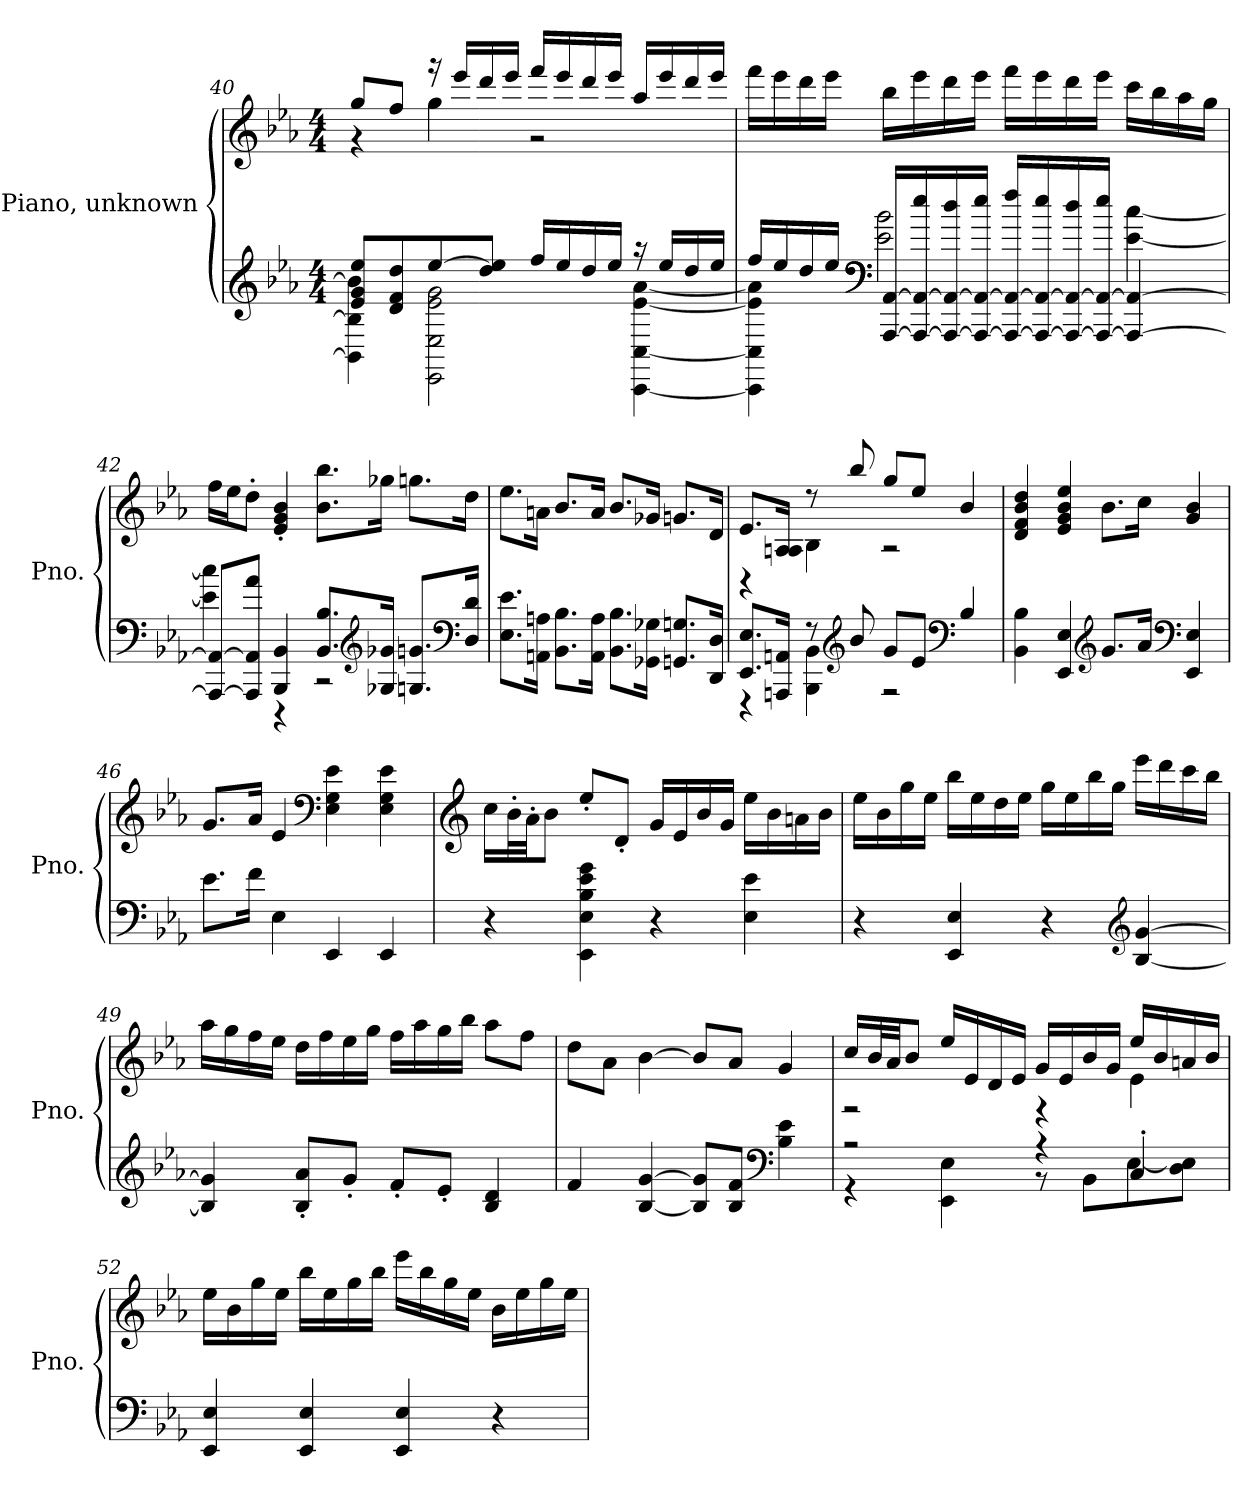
**kern	**kern
*part1	*part1
*staff2	*staff1
*I"Piano, unknown	*
*I'Pno.	*
*clefG2	*clefG2
*k[b-e-a-]	*k[b-e-a-]
*M4/4	*M4/4
=40	=40
*^	*^
8e-/ 8g/ 8ee-/L	4BB-\] 4B-\] 4b-\]	8gg/L	4r
8d/ 8f/ 8dd/	.	8ff/J	.
[8ee-/	2EE-\ 2E-\ 2e-\ 2g\	16r	4gg\
.	.	16eee-/LL	.
8dd/ 8ee-/]J	.	16ddd/	.
.	.	16eee-/JJ	.
16ff/LL	.	16fff/LL	2r
16ee-/	.	16eee-/	.
16dd/	.	16ddd/	.
16ee-/JJ	.	16eee-/JJ	.
16r	[4CC\ [4C\ [4e-\ [4a-\	16aa-/LL	.
16ee-/LL	.	16eee-/	.
16dd/	.	16ddd/	.
16ee-/JJ	.	16eee-/JJ	.
*	*	*v	*v
!!LO:LB:g=z
=41	=41	=41
16ff/LL	4CC\] 4C\] 4e-\] 4a-\]	16fff\LL
16ee-/	.	16eee-\
16dd/	.	16ddd\
16ee-/JJ	.	16eee-\JJ
*clefF4	*	*
[16AAA-/ [16AA-/LL	2e-\ 2b-\	16bb-\LL
16AAA-/_ 16AA-/_ 16ee-/	.	16eee-\
16AAA-/_ 16AA-/_ 16dd/	.	16ddd\
16AAA-/_ 16AA-/_ 16ee-/JJ	.	16eee-\JJ
16AAA-/_ 16AA-/_ 16ff/LL	.	16fff\LL
16AAA-/_ 16AA-/_ 16ee-/	.	16eee-\
16AAA-/_ 16AA-/_ 16dd/	.	16ddd\
16AAA-/_ 16AA-/_ 16ee-/JJ	.	16eee-\JJ
4AAA-/_ 4AA-/_	[4e-\ [4cc\	16ccc\LL
.	.	16bb-\
.	.	16aa-\
.	.	16gg\JJ
=42	=42	=42
8AAA-/_ 8AA-/_L	4e-\] 4cc\]	16ff\LL
.	.	16ee-\J
8AAA-/] 8AA-/] 8a-/J	.	8dd'\J
4BBB-/ 4BB-/	4r	4e-/' 4g/' 4b-/'
8.BB-/ 8.B-/L	2r	8.b-\ 8.bb-\L
*clefG2	*	*
16G-X/ 16g-X/Jk	.	16gg-X\Jk
8.Gn/ 8.gn/L	.	8.ggn\L
*clefF4	*	*
16D/ 16d/Jk	.	16dd\Jk
*v	*v	*
!!LO:PB:g=z
=43	=43
8.E-\ 8.e-\L	8.ee-\L
16AAn\ 16An\Jk	16an\Jk
8.BB-\ 8.B-\L	8.b-/L
16AA\ 16A\Jk	16a/Jk
8.BB-\ 8.B-\L	8.b-/L
16GG-X\ 16G-X\Jk	16g-X/Jk
8.GGn/ 8.Gn/L	8.gn/L
16DD/ 16D/Jk	16d/Jk
=44	=44
*^	*^
8.EE-/ 8.E-/L	4r	8.e-/L	4r
16AAAn/ 16AAn/Jk	.	16A-/ 16An/Jk	.
8r	4BBB-\ 4BB-\	8r	4B-\
*clefG2	*	*	*
8b-/	.	8bb-/	.
8g/L	2r	8gg/L	2r
8e-/J	.	8ee-/J	.
*clefF4	*	*	*
4B-/	.	4b-/	.
*v	*v	*	*
*	*v	*v
=45	=45
4BB-\ 4B-\	4d/ 4f/ 4b-/ 4dd/
4EE-/ 4E-/	4e-/ 4g/ 4b-/ 4ee-/
*clefG2	*
8.g/L	8.b-\L
16a-/Jk	16cc\Jk
*clefF4	*
4EE-/ 4E-/	4g/ 4b-/
!!LO:LB:g=z
=46	=46
8.e-\L	8.g/L
16f\Jk	16a-/Jk
4E-\	4e-/
*	*clefF4
4EE-/	4E-\ 4G\ 4e-\
4EE-/	4E-\ 4G\ 4e-\
=47	=47
*	*clefG2
4r	16cc\LL
.	32b-'\L
.	32a-'\JJ
.	8b-\J
4EE-\ 4E-\ 4B-\ 4e-\ 4g\	8ee-'/L
.	8d'/J
4r	16g/LL
.	16e-/
.	16b-/
.	16g/JJ
4E-\ 4e-\	16ee-\LL
.	16b-\
.	16an\
.	16b-\JJ
=48	=48
4r	16ee-\LL
.	16b-\
.	16gg\
.	16ee-\JJ
4EE-/ 4E-/	16bb-\LL
.	16ee-\
.	16dd\
.	16ee-\JJ
4r	16gg\LL
.	16ee-\
.	16bb-\
.	16gg\JJ
*clefG2	*
[4B-/ [4g/	16eee-\LL
.	16ddd\
.	16ccc\
.	16bb-\JJ
!!LO:LB:g=z
=49	=49
4B-/] 4g/]	16aa-\LL
.	16gg\
.	16ff\
.	16ee-\JJ
8B-/' 8a-/'L	16dd\LL
.	16ff\
8g'/J	16ee-\
.	16gg\JJ
8f'/L	16ff\LL
.	16aa-\
8e-'/J	16gg\
.	16bb-\JJ
4B-/ 4d/	8aa-\L
.	8ff\J
=50	=50
4f/	8dd\L
.	8a-\J
[4B-/ [4g/	[4b-\
8B-/] 8g/]L	8b-/L]
8B-/ 8f/J	8a-/J
*clefF4	*
4B-\ 4e-\	4g/
=51	=51
*^	*^
2r	4r	16cc/LL	2r
.	.	32b-/L	.
.	.	32a-/JJ	.
.	.	8b-/J	.
.	4EE-\ 4E-\	16ee-/LL	.
.	.	16e-/	.
.	.	16d/	.
.	.	16e-/JJ	.
4r	8r	16g/LL	4r
.	.	16e-/	.
.	8BB-\L	16b-/	.
.	.	16g/JJ	.
4C'/	[8E-\	16ee-/LL	4e-\
.	.	16b-/	.
.	8D\ 8E-\]J	16an/	.
.	.	16b-/JJ	.
*v	*v	*	*
*	*v	*v
!!LO:LB:g=z
=52	=52
4EE-/ 4E-/	16ee-\LL
.	16b-\
.	16gg\
.	16ee-\JJ
4EE-/ 4E-/	16bb-\LL
.	16ee-\
.	16gg\
.	16bb-\JJ
4EE-/ 4E-/	16eee-\LL
.	16bb-\
.	16gg\
.	16ee-\JJ
4r	16b-\LL
.	16ee-\
.	16gg\
.	16ee-\JJ
=	=
*-	*-
